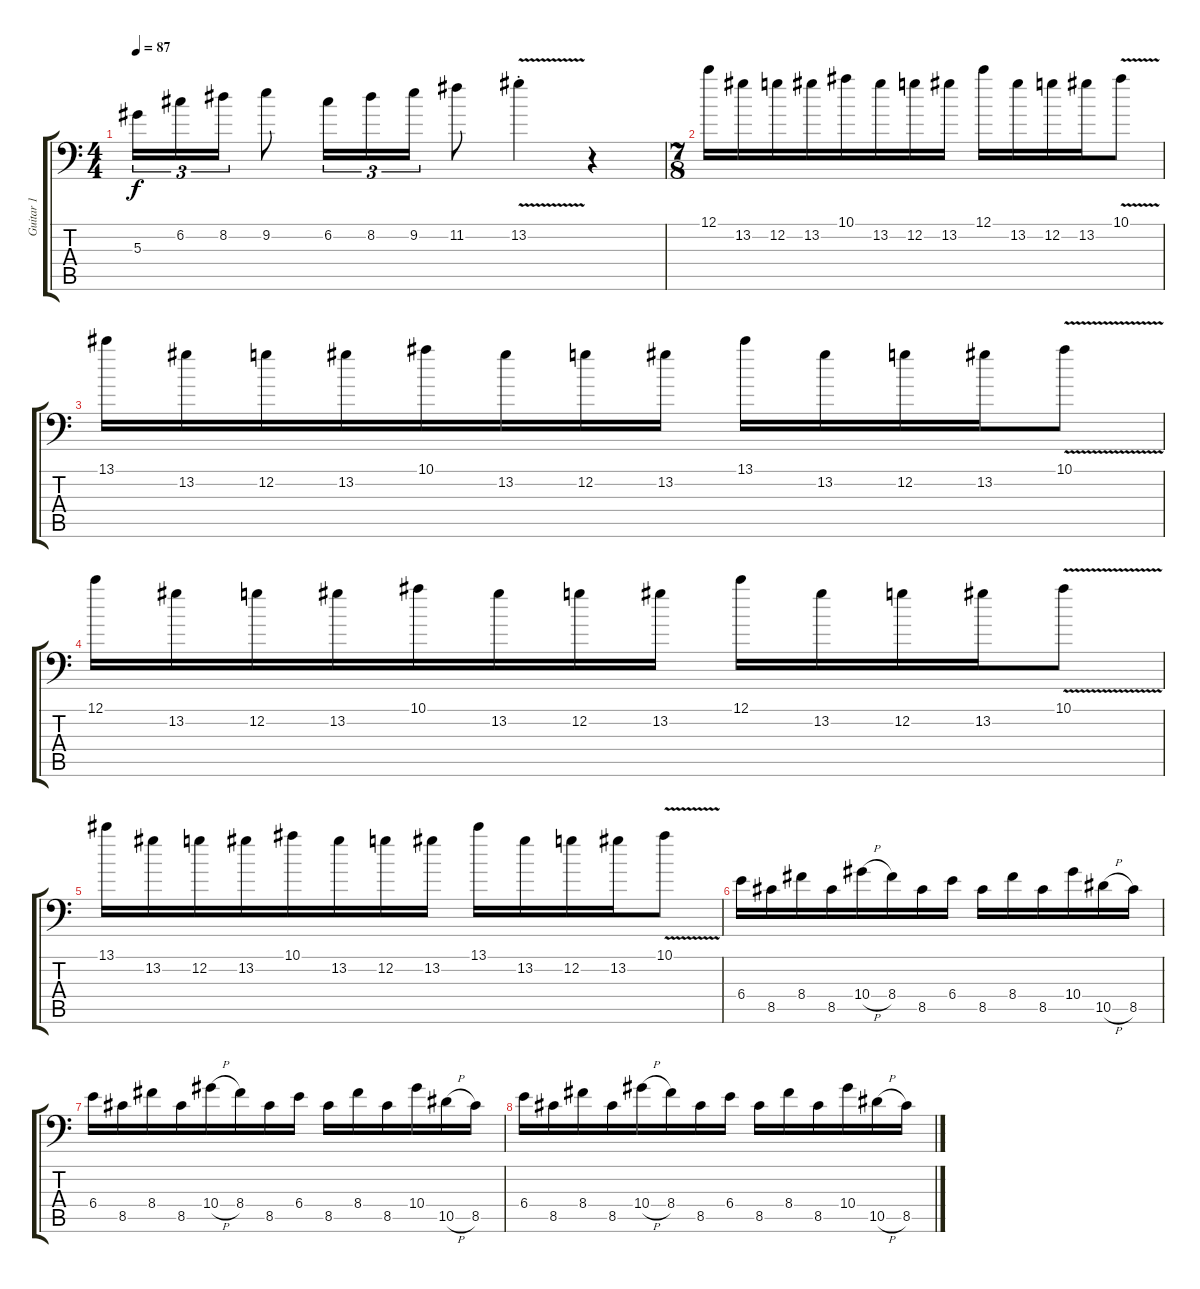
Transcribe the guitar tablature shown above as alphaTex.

\track ("Guitar 1" "Guitar 1") {instrument overdrivenguitar}
\staff {score tabs}
\tuning (C4 G3 Eb3 Bb2 F2 Bb1) {hide}
\ts (4 4)
\tempo 87
\clef f4
\ks c
5.3.16{tu (3 2) dy f} 6.2.16{tu (3 2)} 8.2.16{tu (3 2)} 9.2.8 6.2.16{tu (3 2)} 8.2.16{tu (3 2)} 9.2.16{tu (3 2)} 11.2.8 13.2{v st}.4 r.4 |
\ts (7 8)
\section ("" "")
12.1.16 13.2.16 12.2.16 13.2.16 10.1.16 13.2.16 12.2.16 13.2.16 12.1.16 13.2.16 12.2.16 13.2.16 10.1{v}.8 |
13.1.16 13.2.16 12.2.16 13.2.16 10.1.16 13.2.16 12.2.16 13.2.16 13.1.16 13.2.16 12.2.16 13.2.16 10.1{v}.8 |
12.1.16 13.2.16 12.2.16 13.2.16 10.1.16 13.2.16 12.2.16 13.2.16 12.1.16 13.2.16 12.2.16 13.2.16 10.1{v}.8 |
13.1.16 13.2.16 12.2.16 13.2.16 10.1.16 13.2.16 12.2.16 13.2.16 13.1.16 13.2.16 12.2.16 13.2.16 10.1{v}.8 |
\section ("" "")
6.4.16 8.5.16 8.4.16 8.5.16 10.4{h}.16 8.4.16 8.5.16 6.4.16 8.5.16 8.4.16 8.5.16 10.4.16 10.5{h}.16 8.5.16 |
6.4.16 8.5.16 8.4.16 8.5.16 10.4{h}.16 8.4.16 8.5.16 6.4.16 8.5.16 8.4.16 8.5.16 10.4.16 10.5{h}.16 8.5.16 |
6.4.16 8.5.16 8.4.16 8.5.16 10.4{h}.16 8.4.16 8.5.16 6.4.16 8.5.16 8.4.16 8.5.16 10.4.16 10.5{h}.16 8.5.16
